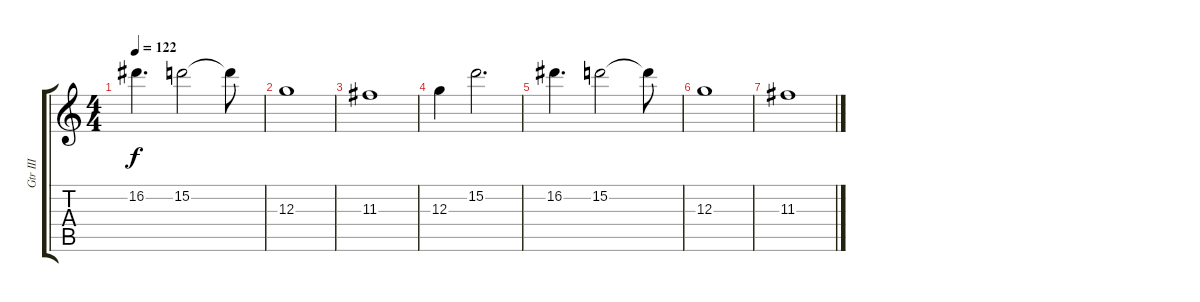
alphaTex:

\track ("Gtr III" "Gtr III") {instrument overdrivenguitar}
\staff {score tabs}
\tuning (E4 B3 G3 D3 A2 D2) {hide}
\ts (4 4)
\tempo 122
\clef g2
\ks c
16.2.4{d dy f} 15.2.2 15.2{t}.8 |
12.3.1 |
11.3.1 |
12.3.4 15.2.2{d} |
16.2.4{d} 15.2.2 15.2{t}.8 |
12.3.1 |
11.3.1
